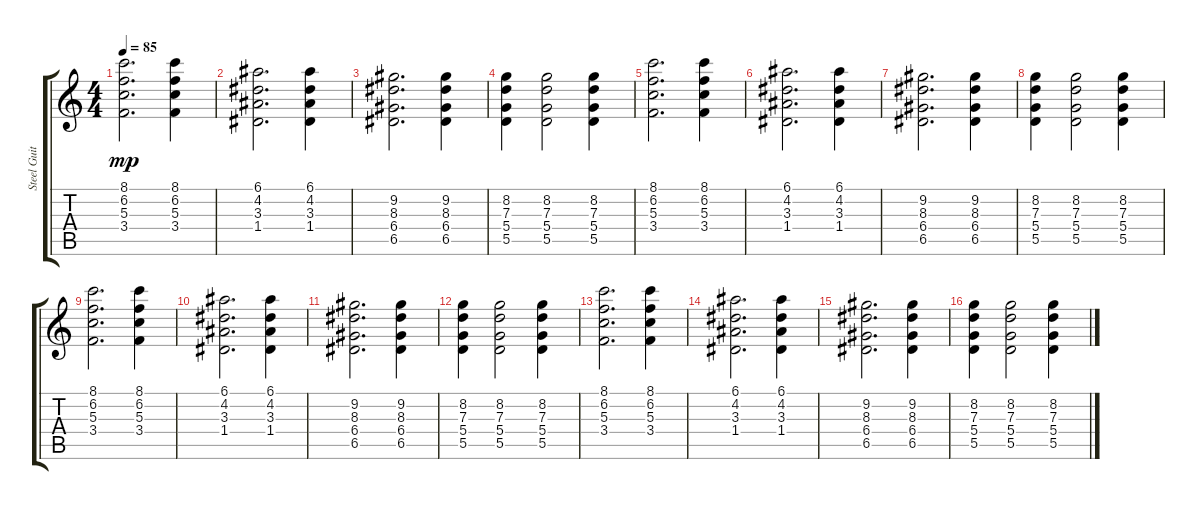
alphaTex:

\track ("Steel Guitar" "Steel Guit") {instrument acousticguitarsteel}
\staff {score tabs}
\tuning (E4 B3 G3 D3 A2 E2) {hide}
\ts (4 4)
\tempo 85
\clef g2
\ks c
(8.1 6.2 5.3 3.4).2{d dy mp} (8.1 6.2 5.3 3.4).4 |
(6.1 4.2 3.3 1.4).2{d} (6.1 4.2 3.3 1.4).4 |
(9.2 8.3 6.4 6.5).2{d} (9.2 8.3 6.4 6.5).4 |
(8.2 7.3 5.4 5.5).4 (8.2 7.3 5.4 5.5).2 (8.2 7.3 5.4 5.5).4 |
(8.1 6.2 5.3 3.4).2{d} (8.1 6.2 5.3 3.4).4 |
(6.1 4.2 3.3 1.4).2{d} (6.1 4.2 3.3 1.4).4 |
(9.2 8.3 6.4 6.5).2{d} (9.2 8.3 6.4 6.5).4 |
(8.2 7.3 5.4 5.5).4 (8.2 7.3 5.4 5.5).2 (8.2 7.3 5.4 5.5).4 |
(8.1 6.2 5.3 3.4).2{d} (8.1 6.2 5.3 3.4).4 |
(6.1 4.2 3.3 1.4).2{d} (6.1 4.2 3.3 1.4).4 |
(9.2 8.3 6.4 6.5).2{d} (9.2 8.3 6.4 6.5).4 |
(8.2 7.3 5.4 5.5).4 (8.2 7.3 5.4 5.5).2 (8.2 7.3 5.4 5.5).4 |
(8.1 6.2 5.3 3.4).2{d} (8.1 6.2 5.3 3.4).4 |
(6.1 4.2 3.3 1.4).2{d} (6.1 4.2 3.3 1.4).4 |
(9.2 8.3 6.4 6.5).2{d} (9.2 8.3 6.4 6.5).4 |
(8.2 7.3 5.4 5.5).4 (8.2 7.3 5.4 5.5).2 (8.2 7.3 5.4 5.5).4
